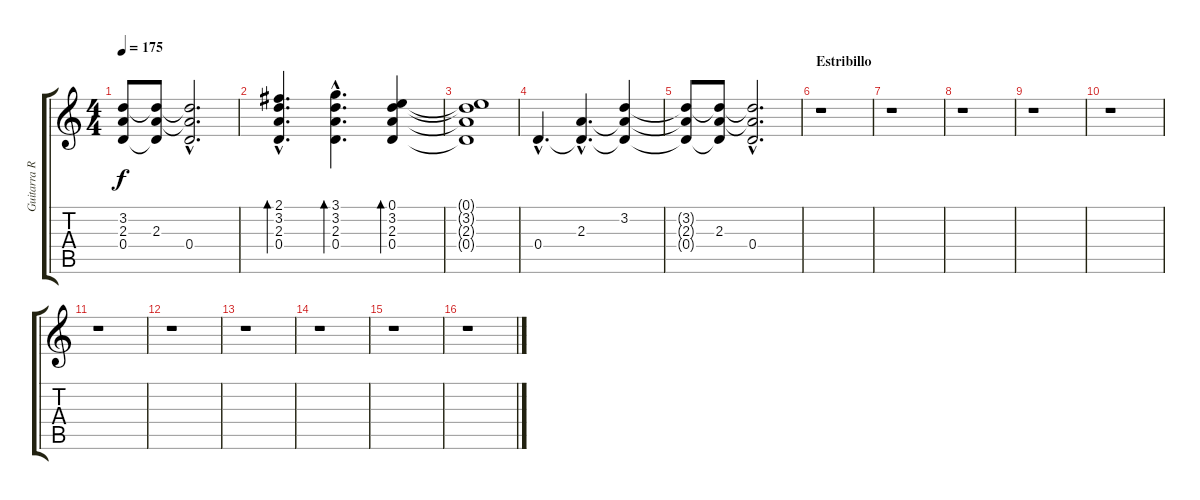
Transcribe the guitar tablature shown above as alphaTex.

\track ("Guitarra Ritmica" "Guitarra R") {instrument distortionguitar}
\staff {score tabs}
\tuning (E4 B3 G3 D3 A2 E2) {hide}
\ts (4 4)
\tempo 175
\clef g2
\ks c
(3.2{t} 2.3{t} 0.4{t}).8{dy f} (3.2{t} 2.3 0.4{t}).8 (3.2{hac t} 2.3{hac t} 0.4{hac}).2{d} |
(2.1{hac} 3.2{hac} 2.3{hac} 0.4{hac}).4{d bd 240 instrument electricguitarclean} (3.1{hac} 3.2{hac} 2.3{hac} 0.4{hac}).4{d bd 240} (0.1 3.2 2.3 0.4).4{bd 240} |
(0.1{t} 3.2{t} 2.3{t} 0.4{t}).1 |
0.4{hac}.4{d} (2.3{hac} 0.4{hac t}).4{d} (3.2 2.3{t} 0.4{t}).4 |
(3.2{t} 2.3{t} 0.4{t}).8 (3.2{t} 2.3 0.4{t}).8 (3.2{hac t} 2.3{hac t} 0.4{hac}).2{d} |
\section ("" "Estribillo")
r.1 |
r.1 |
r.1 |
r.1 |
r.1 |
r.1 |
r.1 |
r.1 |
r.1 |
r.1 |
r.1
